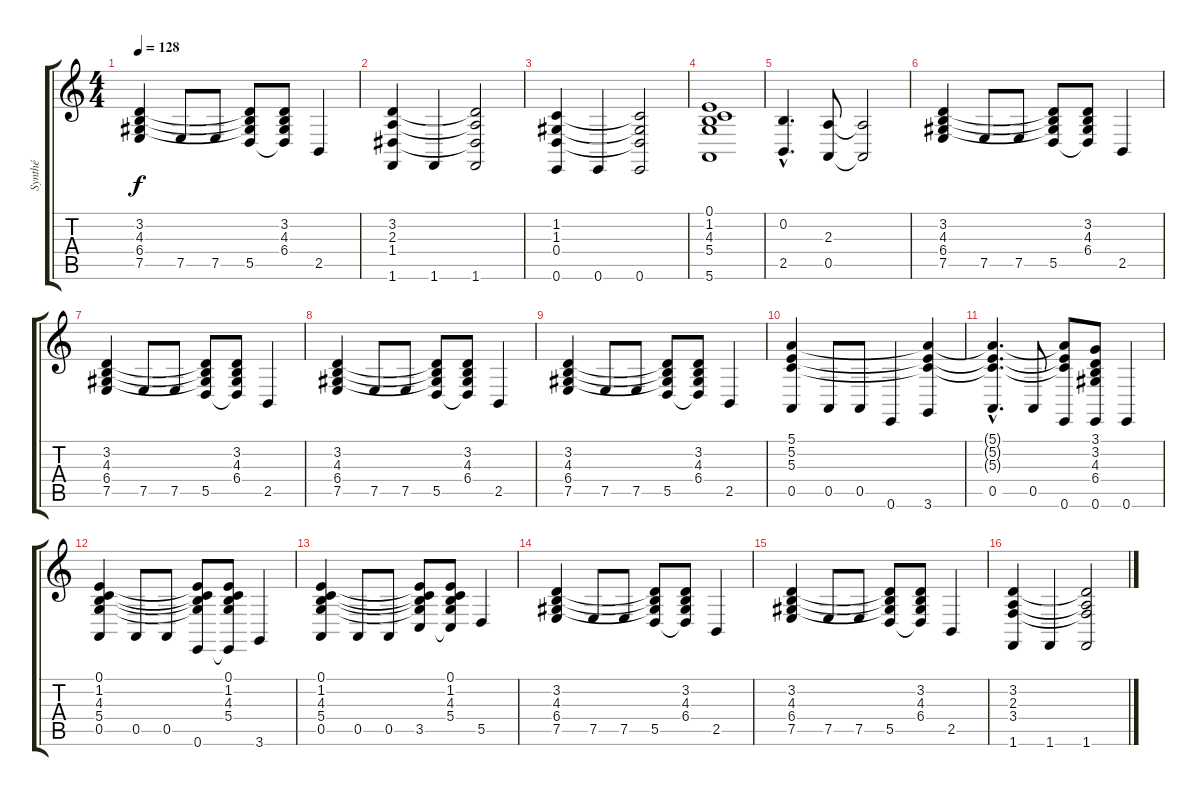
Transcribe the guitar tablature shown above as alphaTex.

\track ("Synthé" "Synthé") {instrument electricpiano2}
\staff {score tabs}
\tuning (E4 B3 G3 D3 A2 E2) {hide}
\ts (4 4)
\tempo 128
\clef g2
\ks c
(3.2 4.3 6.4 7.5).4{dy f} 7.5.8 7.5.8 (3.2{t} 4.3{t} 6.4{t} 5.5).8 (3.2 4.3 6.4 5.5{t}).8 2.5.4 |
(3.2 2.3 1.4 1.6).4 1.6.4 (3.2{t} 2.3{t} 1.4{t} 1.6).2 |
(1.2 1.3 0.4 0.6).4 0.6.4 (1.2{t} 1.3{t} 0.4{t} 0.6).2 |
(0.1 1.2 4.3 5.4 5.6).1 |
(0.2{hac} 2.5{hac}).4{d} (2.3 0.5).8 (2.3{t} 0.5{t}).2 |
(3.2 4.3 6.4 7.5).4 7.5.8 7.5.8 (3.2{t} 4.3{t} 6.4{t} 5.5).8 (3.2 4.3 6.4 5.5{t}).8 2.5.4 |
(3.2 4.3 6.4 7.5).4 7.5.8 7.5.8 (3.2{t} 4.3{t} 6.4{t} 5.5).8 (3.2 4.3 6.4 5.5{t}).8 2.5.4 |
(3.2 4.3 6.4 7.5).4 7.5.8 7.5.8 (3.2{t} 4.3{t} 6.4{t} 5.5).8 (3.2 4.3 6.4 5.5{t}).8 2.5.4 |
(3.2 4.3 6.4 7.5).4 7.5.8 7.5.8 (3.2{t} 4.3{t} 6.4{t} 5.5).8 (3.2 4.3 6.4 5.5{t}).8 2.5.4 |
(5.1 5.2 5.3 0.5).4 0.5.8 0.5.8 0.6.4 (5.1{t} 5.2{t} 5.3{t} 3.6).4 |
(5.1{hac t} 5.2{hac t} 5.3{hac t} 0.5{hac}).4{d} 0.5.8 (5.1{t} 5.2{t} 5.3{t} 0.6).8 (3.1 3.2 4.3 6.4 0.6).8 0.6.4 |
(0.1 1.2 4.3 5.4 0.5).4 0.5.8 0.5.8 (0.1{t} 1.2{t} 4.3{t} 5.4{t} 0.6).8 (0.1 1.2 4.3 5.4 0.6{t}).8 3.6.4 |
(0.1 1.2 4.3 5.4 0.5).4 0.5.8 0.5.8 (0.1{t} 1.2{t} 4.3{t} 5.4{t} 3.5).8 (0.1 1.2 4.3 5.4 3.5{t}).8 5.5.4 |
(3.2 4.3 6.4 7.5).4 7.5.8 7.5.8 (3.2{t} 4.3{t} 6.4{t} 5.5).8 (3.2 4.3 6.4 5.5{t}).8 2.5.4 |
(3.2 4.3 6.4 7.5).4 7.5.8 7.5.8 (3.2{t} 4.3{t} 6.4{t} 5.5).8 (3.2 4.3 6.4 5.5{t}).8 2.5.4 |
(3.2 2.3 3.4 1.6).4 1.6.4 (3.2{t} 2.3{t} 3.4{t} 1.6).2
